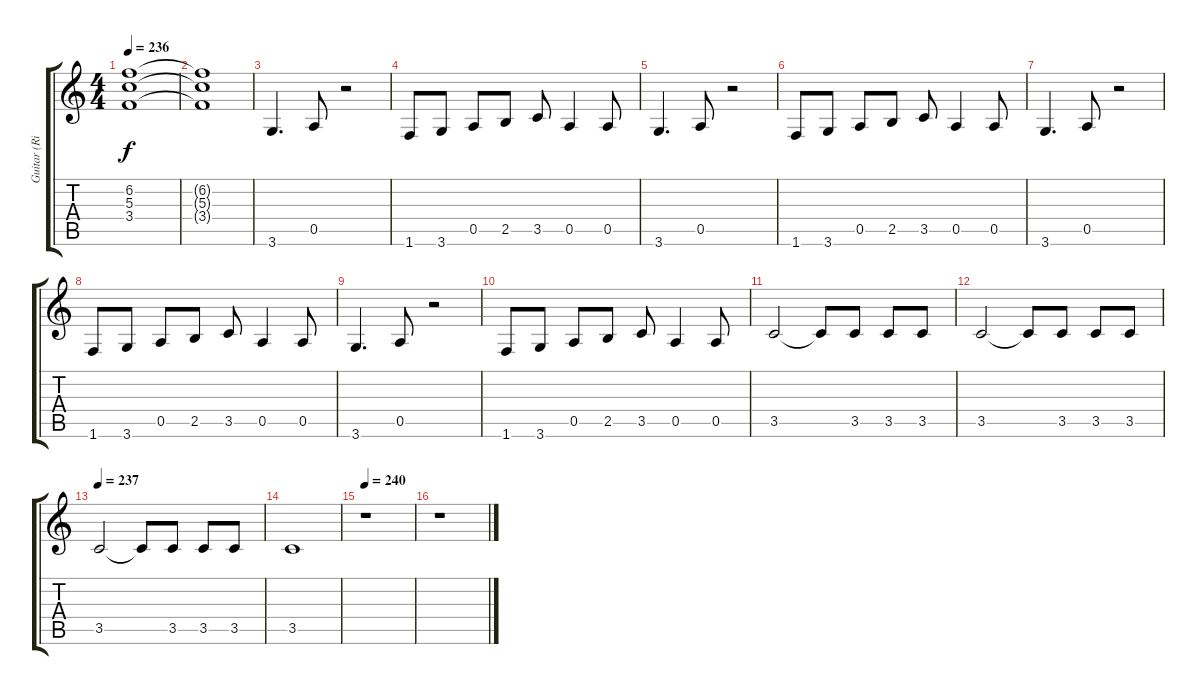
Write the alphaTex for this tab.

\track ("Guitar (Right)" "Guitar (Ri") {instrument distortionguitar}
\staff {score tabs}
\tuning (E4 B3 G3 D3 A2 E2) {hide}
\ts (4 4)
\tempo 236
\clef g2
\ks c
(6.2 5.3 3.4).1{dy f} |
(6.2{t} 5.3{t} 3.4{t}).1 |
3.6.4{d} 0.5.8 r.2 |
1.6.8 3.6.8 0.5.8 2.5.8 3.5.8 0.5.4 0.5.8 |
3.6.4{d} 0.5.8 r.2 |
1.6.8 3.6.8 0.5.8 2.5.8 3.5.8 0.5.4 0.5.8 |
3.6.4{d} 0.5.8 r.2 |
1.6.8 3.6.8 0.5.8 2.5.8 3.5.8 0.5.4 0.5.8 |
3.6.4{d} 0.5.8 r.2 |
1.6.8 3.6.8 0.5.8 2.5.8 3.5.8 0.5.4 0.5.8 |
3.5.2 3.5{t}.8 3.5.8 3.5.8 3.5.8 |
3.5.2 3.5{t}.8 3.5.8 3.5.8 3.5.8 |
\tempo 237
3.5.2 3.5{t}.8 3.5.8 3.5.8 3.5.8 |
3.5.1 |
\tempo 240
r.1 |
r.1
